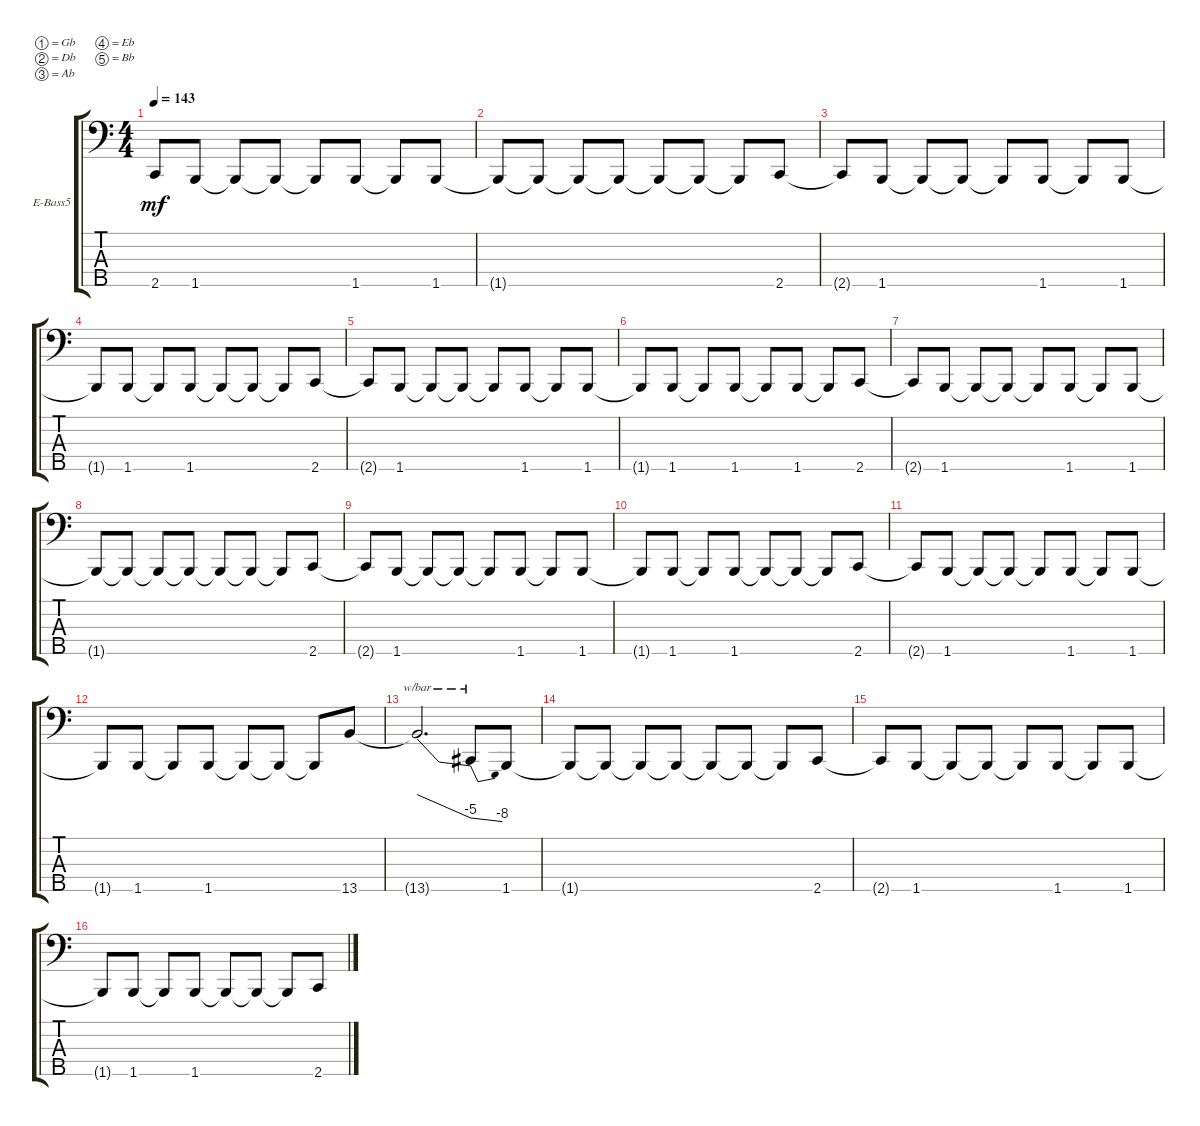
\bracketExtendMode groupsimilarinstruments
\firstSystemTrackNameOrientation horizontal
\otherSystemsTrackNameOrientation horizontal
\track ("crushing bass" "E-Bass5") {instrument electricbassfinger}
\staff {score tabs}
\tuning (Gb2 Db2 Ab1 Eb1 Bb0)
\ts (4 4)
\tempo 143
\clef f4
\ks c
2.5{t}.8{dy mf} 1.5.8 1.5{t}.8 1.5{t}.8 1.5{t}.8 1.5.8 1.5{t}.8 1.5.8 |
1.5{t}.8 1.5{t}.8 1.5{t}.8 1.5{t}.8 1.5{t}.8 1.5{t}.8 1.5{t}.8 2.5.8 |
2.5{t}.8 1.5.8 1.5{t}.8 1.5{t}.8 1.5{t}.8 1.5.8 1.5{t}.8 1.5.8 |
1.5{t}.8 1.5.8 1.5{t}.8 1.5.8 1.5{t}.8 1.5{t}.8 1.5{t}.8 2.5.8 |
2.5{t}.8 1.5.8 1.5{t}.8 1.5{t}.8 1.5{t}.8 1.5.8 1.5{t}.8 1.5.8 |
1.5{t}.8 1.5.8 1.5{t}.8 1.5.8 1.5{t}.8 1.5.8 1.5{t}.8 2.5.8 |
2.5{t}.8 1.5.8 1.5{t}.8 1.5{t}.8 1.5{t}.8 1.5.8 1.5{t}.8 1.5.8 |
1.5{t}.8 1.5{t}.8 1.5{t}.8 1.5{t}.8 1.5{t}.8 1.5{t}.8 1.5{t}.8 2.5.8 |
2.5{t}.8 1.5.8 1.5{t}.8 1.5{t}.8 1.5{t}.8 1.5.8 1.5{t}.8 1.5.8 |
1.5{t}.8 1.5.8 1.5{t}.8 1.5.8 1.5{t}.8 1.5{t}.8 1.5{t}.8 2.5.8 |
2.5{t}.8 1.5.8 1.5{t}.8 1.5{t}.8 1.5{t}.8 1.5.8 1.5{t}.8 1.5.8 |
1.5{t}.8 1.5.8 1.5{t}.8 1.5.8 1.5{t}.8 1.5{t}.8 1.5{t}.8 13.5.8 |
13.5{t}.2{d tbe (dive default 26.4 0 60 -20)} 13.5{t}.8{tbe (dive default 0 -20 59.4 -32)} 1.5.8 |
1.5{t}.8 1.5{t}.8 1.5{t}.8 1.5{t}.8 1.5{t}.8 1.5{t}.8 1.5{t}.8 2.5.8 |
2.5{t}.8 1.5.8 1.5{t}.8 1.5{t}.8 1.5{t}.8 1.5.8 1.5{t}.8 1.5.8 |
1.5{t}.8 1.5.8 1.5{t}.8 1.5.8 1.5{t}.8 1.5{t}.8 1.5{t}.8 2.5.8
